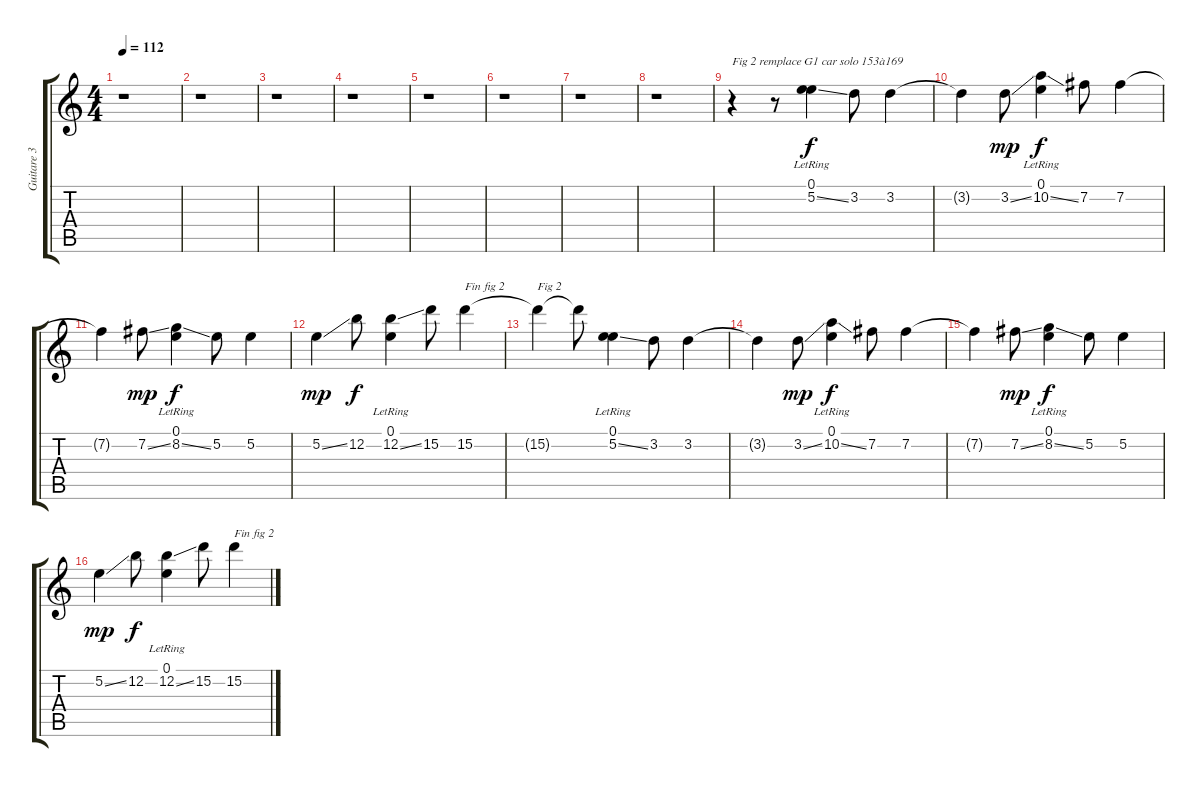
\track ("Guitare 3" "Guitare 3") {instrument electricguitarclean}
\staff {score tabs}
\tuning (E4 B3 G3 D3 A2 E2) {hide}
\ts (4 4)
\tempo 112
\clef g2
\ks c
r.1{dy f} |
r.1 |
r.1 |
r.1 |
r.1 |
r.1 |
r.1 |
r.1 |
r.4{txt "Fig 2 remplace G1 car solo 153à169"} r.8 (0.1{lr} 5.2{ss}).4{volume 6 instrument distortionguitar} 3.2.8 3.2.4 |
3.2{t}.4 3.2{ss}.8{dy mp} (0.1{lr} 10.2{ss}).4{dy f} 7.2.8 7.2.4 |
7.2{t}.4 7.2{ss}.8{dy mp} (0.1{lr} 8.2{ss}).4{dy f} 5.2.8 5.2.4 |
5.2{ss}.4{dy mp} 12.2.8{dy f} (0.1{lr} 12.2{ss}).4 15.2.8 15.2.4{txt "Fin fig 2"} |
15.2{t}.4{txt "Fig 2"} 15.2{t}.8 (0.1{lr} 5.2{ss}).4 3.2.8 3.2.4 |
3.2{t}.4 3.2{ss}.8{dy mp} (0.1{lr} 10.2{ss}).4{dy f} 7.2.8 7.2.4 |
7.2{t}.4 7.2{ss}.8{dy mp} (0.1{lr} 8.2{ss}).4{dy f} 5.2.8 5.2.4 |
5.2{ss}.4{dy mp} 12.2.8{dy f} (0.1{lr} 12.2{ss}).4 15.2.8 15.2.4{txt "Fin fig 2"}
